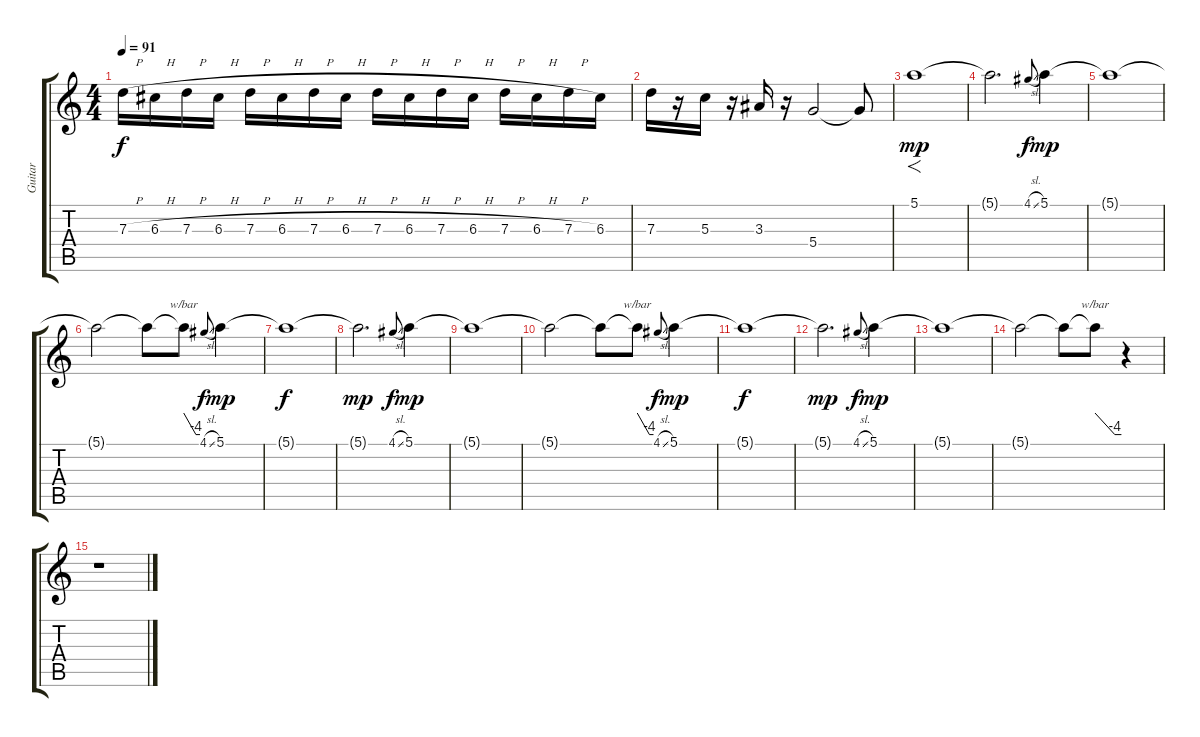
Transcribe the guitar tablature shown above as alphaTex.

\track ("Guitar" "Guitar") {instrument distortionguitar}
\staff {score tabs}
\tuning (E4 B3 G3 D3 A2 E2) {hide}
\ts (4 4)
\tempo 91
\clef g2
\ks c
7.3{h}.16{dy f} 6.3{h}.16 7.3{h}.16 6.3{h}.16 7.3{h}.16 6.3{h}.16 7.3{h}.16 6.3{h}.16 7.3{h}.16 6.3{h}.16 7.3{h}.16 6.3{h}.16 7.3{h}.16 6.3{h}.16 7.3{h}.16 6.3.16 |
7.3.16 r.16 5.3.16 r.16 3.3.16 r.16 5.4.2 5.4{t}.8 |
5.1.1{f dy mp} |
5.1{t}.2{d} 4.1{sl}.8{gr onbeat dy f} 5.1.4{dy mp} |
5.1{t}.1 |
5.1{t}.2 5.1{t}.8 5.1{t}.8{tbe (custom default 0 0 45 -16 60 -16)} 4.1{sl}.8{gr onbeat dy f} 5.1.4{dy mp} |
5.1{t}.1{dy f} |
5.1{t}.2{d dy mp} 4.1{sl}.8{gr onbeat dy f} 5.1.4{dy mp} |
5.1{t}.1 |
5.1{t}.2 5.1{t}.8 5.1{t}.8{tbe (custom default 0 0 45 -16 60 -16)} 4.1{sl}.8{gr onbeat dy f} 5.1.4{dy mp} |
5.1{t}.1{dy f} |
5.1{t}.2{d dy mp} 4.1{sl}.8{gr onbeat dy f} 5.1.4{dy mp} |
5.1{t}.1 |
5.1{t}.2 5.1{t}.8 5.1{t}.8{tbe (custom default 0 0 45 -16 60 -16)} r.4 |
r.1
